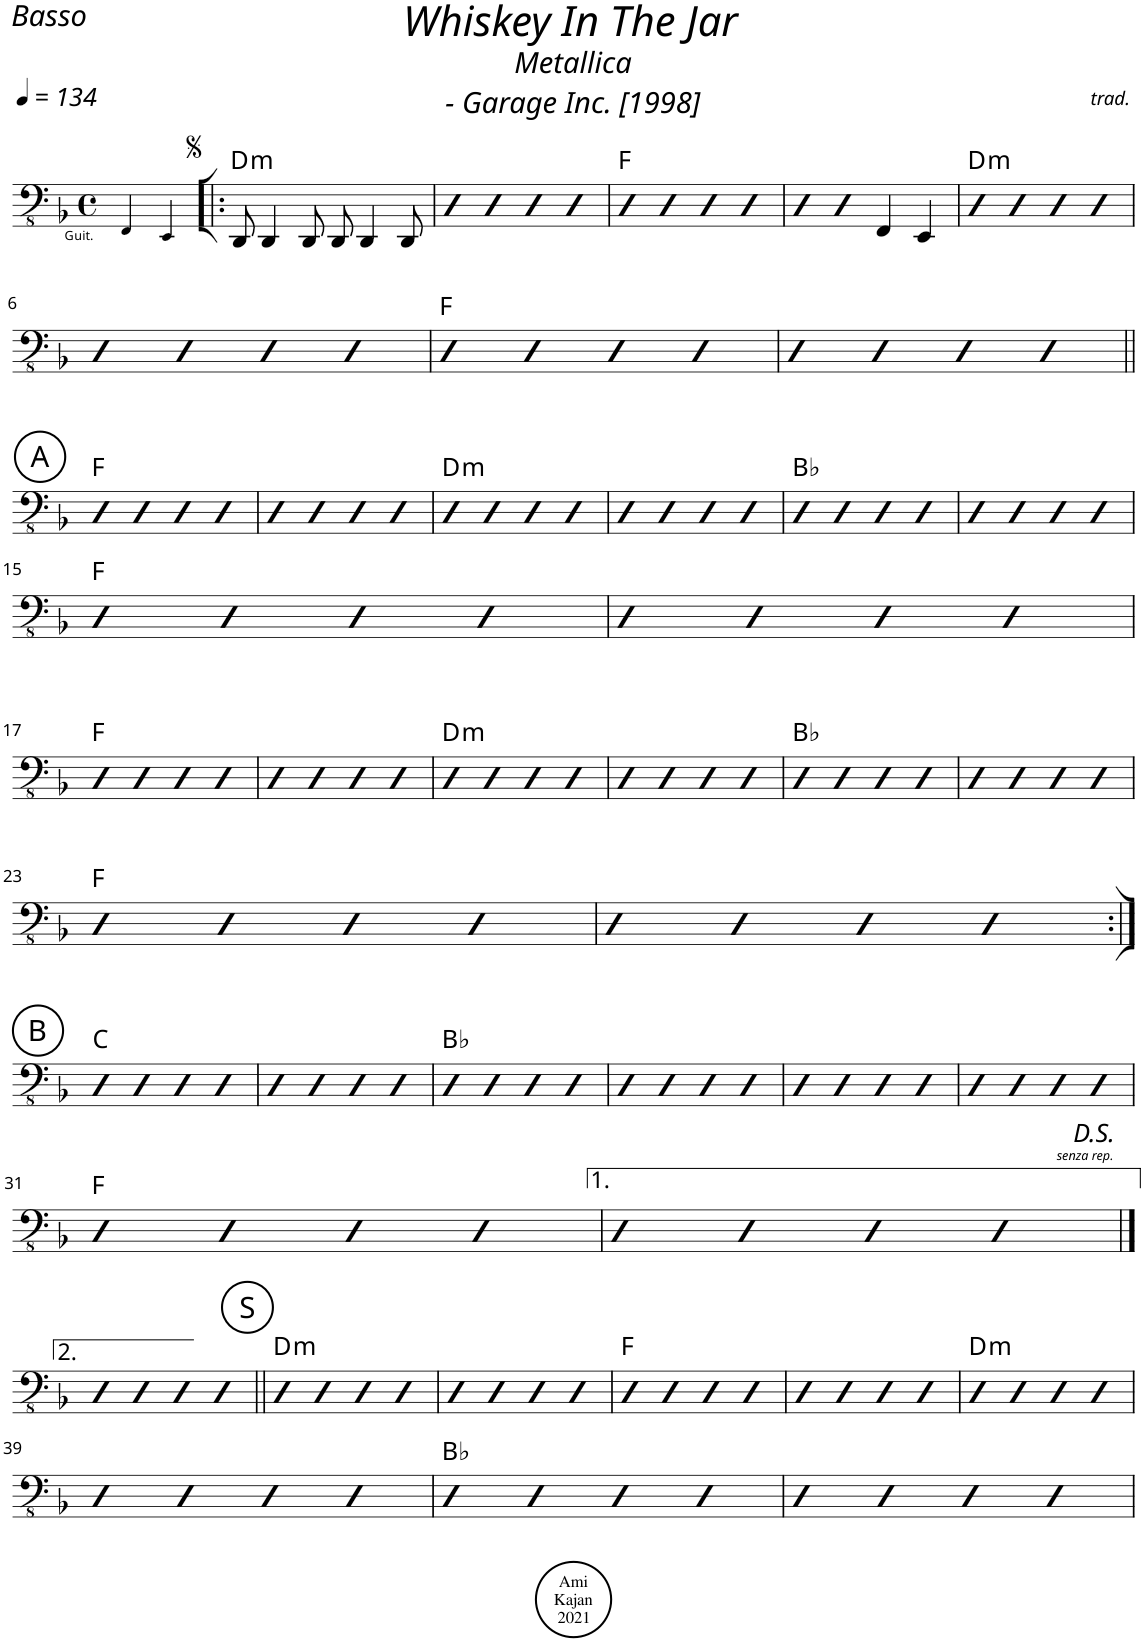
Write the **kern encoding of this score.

**kern	**harte
*part1	*part1
*staff1	*
*I"Acoustic Bass	*
*I'Bass	*
*clefFv4	*
*k[b-]	*
*M4/4	*
*met(c)	*
*MM134	*
=	=
!	!LO:H:kt=uit.
4FFF!/	.
4EEE!/	.
=1!|:	=1!|:
!	!LO:H:kt=m
8DDD/	D:min
4DDD/	.
8DDD/	.
8DDD/	.
4DDD/	.
8DDD/	.
=2	=2
4DD	.
4DD	.
4DD	.
4DD	.
=3	=3
4DD	F:maj
4DD	.
4DD	.
4DD	.
=4	=4
4DD	.
4DD	.
4FFF/	.
4EEE/	.
=5	=5
!	!LO:H:kt=m
4DD	D:min
4DD	.
4DD	.
4DD	.
!!LO:LB:g=z
=6	=6
4DD	.
4DD	.
4DD	.
4DD	.
=7	=7
4DD	F:maj
4DD	.
4DD	.
4DD	.
=8	=8
4DD	.
4DD	.
4DD	.
4DD	.
!!LO:LB:g=z
!!LO:REH:place=s1:a:cj:enc=circle:fs=14:t=A
=9||	=9||
4DD	F:maj
4DD	.
4DD	.
4DD	.
=10	=10
4DD	.
4DD	.
4DD	.
4DD	.
=11	=11
!	!LO:H:kt=m
4DD	D:min
4DD	.
4DD	.
4DD	.
=12	=12
4DD	.
4DD	.
4DD	.
4DD	.
=13	=13
4DD	Bb:maj
4DD	.
4DD	.
4DD	.
=14	=14
4DD	.
4DD	.
4DD	.
4DD	.
!!LO:LB:g=z
=15	=15
4DD	F:maj
4DD	.
4DD	.
4DD	.
=16	=16
4DD	.
4DD	.
4DD	.
4DD	.
!!LO:LB:g=z
=17	=17
4DD	F:maj
4DD	.
4DD	.
4DD	.
=18	=18
4DD	.
4DD	.
4DD	.
4DD	.
=19	=19
!	!LO:H:kt=m
4DD	D:min
4DD	.
4DD	.
4DD	.
=20	=20
4DD	.
4DD	.
4DD	.
4DD	.
=21	=21
4DD	Bb:maj
4DD	.
4DD	.
4DD	.
=22	=22
4DD	.
4DD	.
4DD	.
4DD	.
!!LO:LB:g=z
=23	=23
4DD	F:maj
4DD	.
4DD	.
4DD	.
=24	=24
4DD	.
4DD	.
4DD	.
4DD	.
!!LO:LB:g=z
!!LO:REH:place=s1:a:cj:enc=circle:fs=14:t=B
=25:|!	=25:|!
4DD	C:maj
4DD	.
4DD	.
4DD	.
=26	=26
4DD	.
4DD	.
4DD	.
4DD	.
=27	=27
4DD	Bb:maj
4DD	.
4DD	.
4DD	.
=28	=28
4DD	.
4DD	.
4DD	.
4DD	.
=29	=29
4DD	.
4DD	.
4DD	.
4DD	.
=30	=30
4DD	.
4DD	.
4DD	.
4DD	.
!!LO:LB:g=z
=31	=31
4DD	F:maj
4DD	.
4DD	.
4DD	.
=32	=32
4DD	.
4DD	.
4DD	.
4DD	.
!!LO:LB:g=z
==33	==33
4DD	.
4DD	.
4DD	.
4DD	.
!!LO:REH:place=s1:a:cj:enc=circle:fs=14:t=S
=34||	=34||
!	!LO:H:kt=m
4DD	D:min
4DD	.
4DD	.
4DD	.
=35	=35
4DD	.
4DD	.
4DD	.
4DD	.
=36	=36
4DD	F:maj
4DD	.
4DD	.
4DD	.
=37	=37
4DD	.
4DD	.
4DD	.
4DD	.
=38	=38
!	!LO:H:kt=m
4DD	D:min
4DD	.
4DD	.
4DD	.
!!LO:LB:g=z
=39	=39
4DD	.
4DD	.
4DD	.
4DD	.
=40	=40
4DD	Bb:maj
4DD	.
4DD	.
4DD	.
=41	=41
4DD	.
4DD	.
4DD	.
4DD	.
=	=
*-	*-
